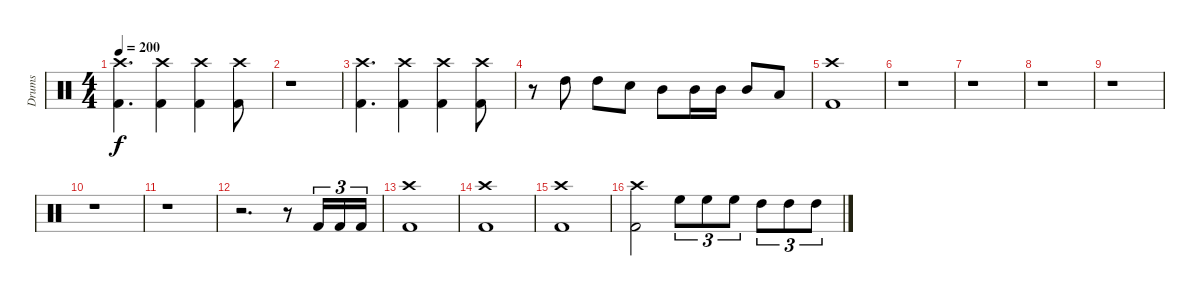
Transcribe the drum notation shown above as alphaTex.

\track ("Drums" "Drums") {instrument percussion}
\staff {score}
\articulation defaults
\ts (4 4)
\tempo 200
\clef neutral
\ks c
("Crash high (hit)" "Kick (hit) 2").4{d dy f} ("Crash high (hit)" "Kick (hit) 2").4 ("Crash high (hit)" "Kick (hit) 2").4 ("Crash high (hit)" "Kick (hit) 2").8 |
r.1 |
("Crash high (hit)" "Kick (hit) 2").4{d} ("Crash high (hit)" "Kick (hit) 2").4 ("Crash high (hit)" "Kick (hit) 2").4 ("Crash high (hit)" "Kick (hit) 2").8 |
r.8 "High Tom (hit)".8 "High Tom (hit)".8 "Electric Snare (hit)".8 "Mid Tom (hit)".8 "Mid Tom (hit)".16 "Mid Tom (hit)".16 "Mid Tom (hit)".8 "Low Tom (hit)".8 |
("Crash high (hit)" "Kick (hit) 2").1 |
r.1 |
r.1 |
r.1 |
r.1 |
r.1 |
r.1 |
r.2{d} r.8 "Kick (hit) 2".16{tu (3 2)} "Kick (hit) 2".16{tu (3 2)} "Kick (hit) 2".16{tu (3 2)} |
("Crash high (hit)" "Kick (hit) 2").1 |
("Crash high (hit)" "Kick (hit) 2").1 |
("Crash high (hit)" "Kick (hit) 2").1 |
("Crash high (hit)" "Kick (hit) 2").2 "High Floor Tom (hit)".8{tu (3 2)} "High Floor Tom (hit)".8{tu (3 2)} "High Floor Tom (hit)".8{tu (3 2)} "High Tom (hit)".8{tu (3 2)} "High Tom (hit)".8{tu (3 2)} "High Tom (hit)".8{tu (3 2)}
